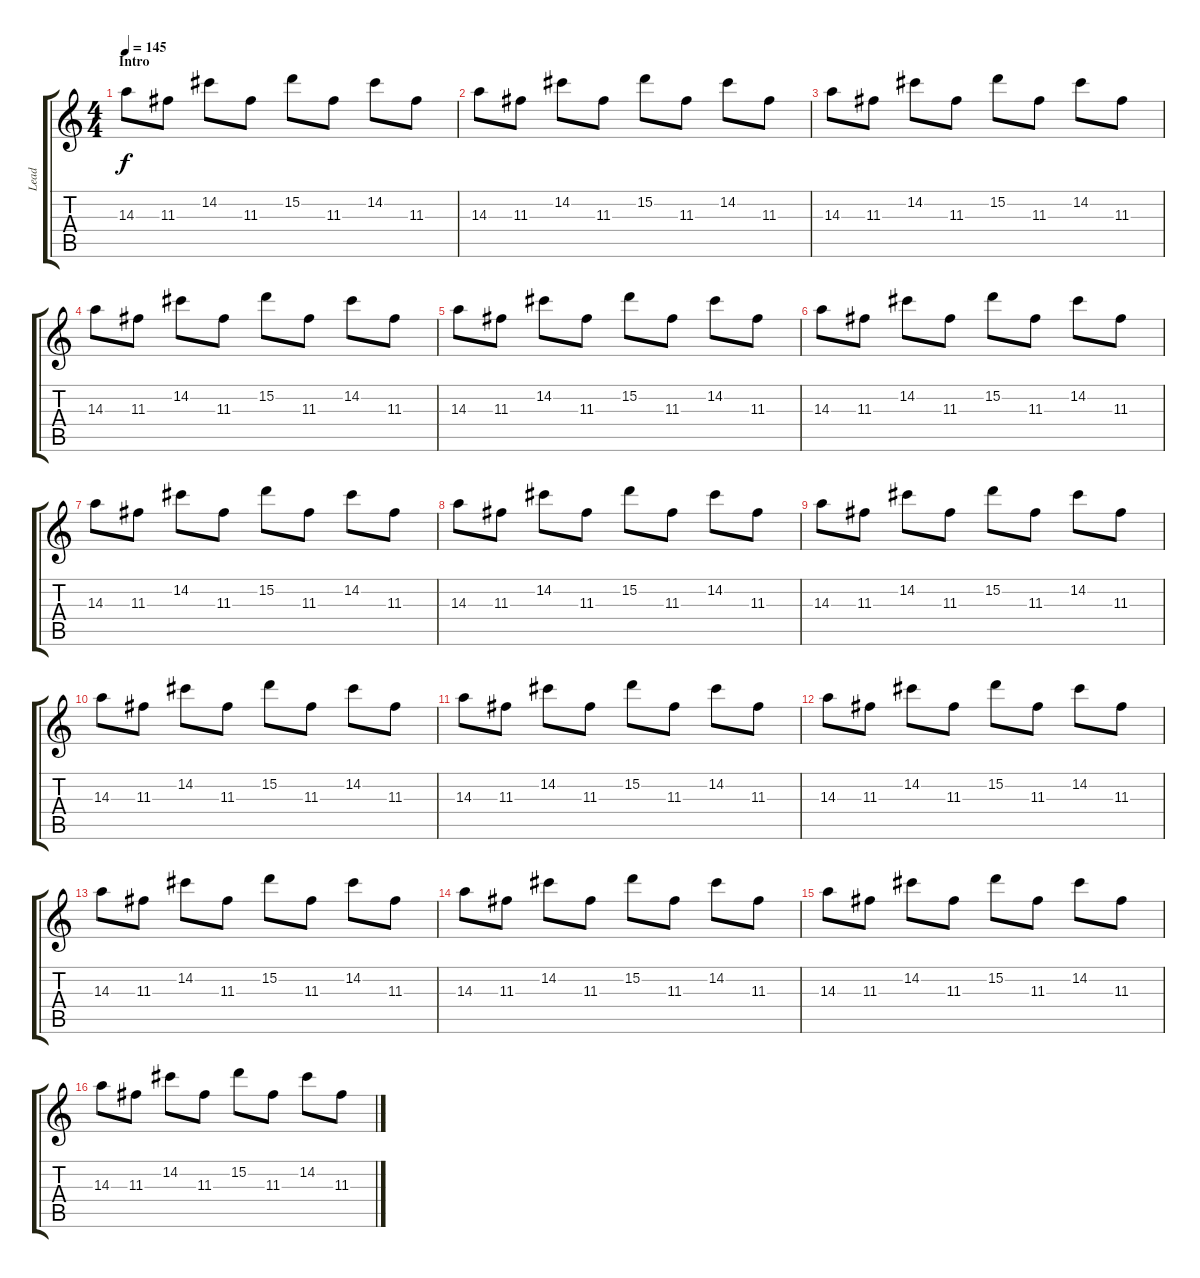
\track ("Lead" "Lead") {instrument overdrivenguitar}
\staff {score tabs}
\tuning (E4 B3 G3 D3 A2 E2) {hide}
\ts (4 4)
\section ("" "Intro")
\tempo 145
\clef g2
\ks c
14.3.8{dy f instrument overdrivenguitar} 11.3.8 14.2.8 11.3.8 15.2.8 11.3.8 14.2.8 11.3.8 |
14.3.8 11.3.8 14.2.8 11.3.8 15.2.8 11.3.8 14.2.8 11.3.8 |
14.3.8 11.3.8 14.2.8 11.3.8 15.2.8 11.3.8 14.2.8 11.3.8 |
14.3.8 11.3.8 14.2.8 11.3.8 15.2.8 11.3.8 14.2.8 11.3.8 |
14.3.8 11.3.8 14.2.8 11.3.8 15.2.8 11.3.8 14.2.8 11.3.8 |
14.3.8 11.3.8 14.2.8 11.3.8 15.2.8 11.3.8 14.2.8 11.3.8 |
14.3.8 11.3.8 14.2.8 11.3.8 15.2.8 11.3.8 14.2.8 11.3.8 |
14.3.8 11.3.8 14.2.8 11.3.8 15.2.8 11.3.8 14.2.8 11.3.8 |
14.3.8 11.3.8 14.2.8 11.3.8 15.2.8 11.3.8 14.2.8 11.3.8 |
14.3.8 11.3.8 14.2.8 11.3.8 15.2.8 11.3.8 14.2.8 11.3.8 |
14.3.8 11.3.8 14.2.8 11.3.8 15.2.8 11.3.8 14.2.8 11.3.8 |
14.3.8 11.3.8 14.2.8 11.3.8 15.2.8 11.3.8 14.2.8 11.3.8 |
14.3.8 11.3.8 14.2.8 11.3.8 15.2.8 11.3.8 14.2.8 11.3.8 |
14.3.8 11.3.8 14.2.8 11.3.8 15.2.8 11.3.8 14.2.8 11.3.8 |
14.3.8 11.3.8 14.2.8 11.3.8 15.2.8 11.3.8 14.2.8 11.3.8 |
14.3.8 11.3.8 14.2.8 11.3.8 15.2.8 11.3.8 14.2.8 11.3.8
